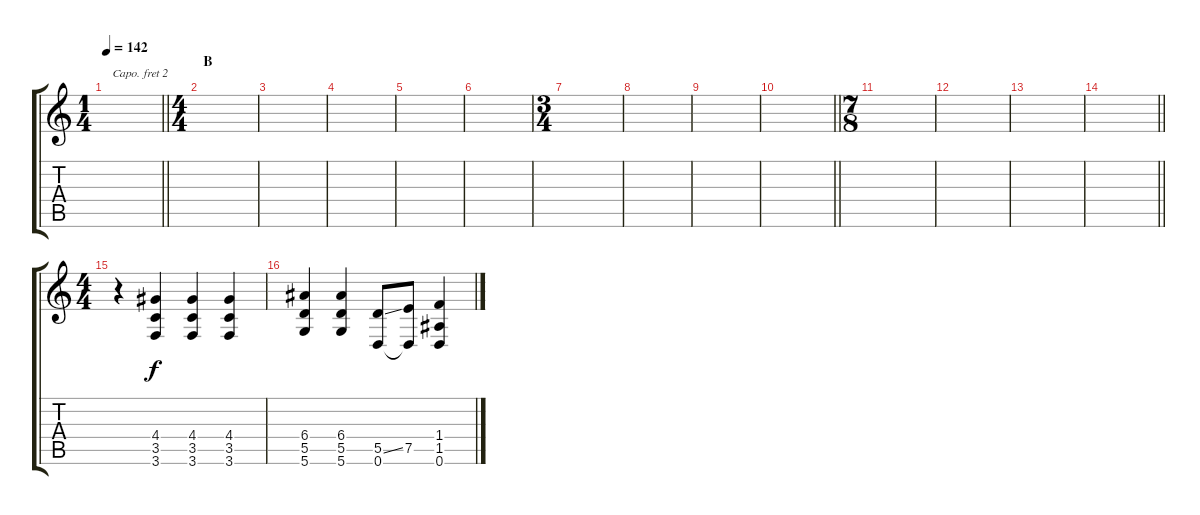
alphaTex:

\track "" {instrument overdrivenguitar}
\staff {score tabs}
\capo 2
\tuning (G4 E4 A3 D3 G2 C2) {hide}
\ts (1 4)
\tempo 142
\clef g2
\barLineRight lightlight
\ks c
|
\ts (4 4)
\section ("" "B")
|
|
|
|
|
\ts (3 4)
|
|
|
\barLineRight lightlight
|
\ts (7 8)
\section ("" "")
|
|
|
\barLineRight lightlight
|
\ts (4 4)
\section ("" "")
r.4 (4.4 3.5 3.6).4 (4.4 3.5 3.6).4 (4.4 3.5 3.6).4 |
(6.4 5.5 5.6).4 (6.4 5.5 5.6).4 (5.5{ss} 0.6).8 (7.5 0.6{t}).8 (1.4 1.5 0.6).4
